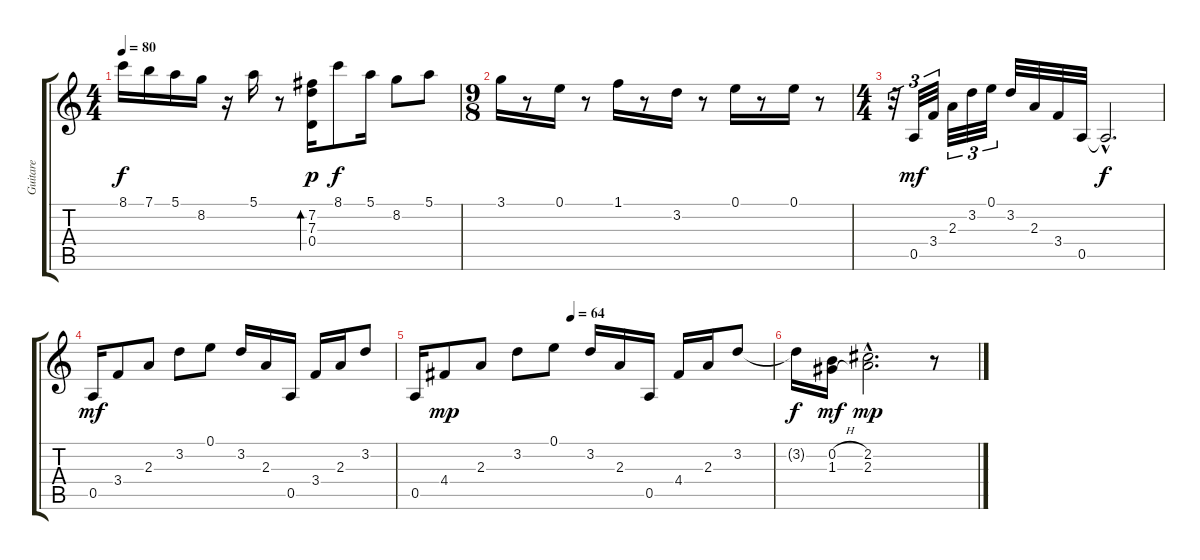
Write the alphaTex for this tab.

\track ("Guitare" "Guitare") {instrument acousticguitarnylon}
\staff {score tabs}
\tuning (E4 B3 G3 D3 A2 E2) {hide}
\ts (4 4)
\tempo 80
\clef g2
\ks c
8.1.16{dy f} 7.1.16 5.1.16 8.2.16 r.16 5.1.16 r.8 (7.2 7.3 0.4).16{bd 480 dy p} 8.1.8{dy f} 5.1.16 8.2.8 5.1.8 |
\ts (9 8)
3.1.16 r.8 0.1.16 r.8 1.1.16 r.8 3.2.16 r.8 0.1.16 r.8 0.1.16 r.8 |
\ts (4 4)
r.32{tu (3 2)} 0.5.32{tu (3 2) dy mf} 3.4.32{tu (3 2)} 2.3.32{tu (3 2)} 3.2.32{tu (3 2)} 0.1.32{tu (3 2)} 3.2.32 2.3.32 3.4.32 0.5.32 0.5{hac t}.2{d dy f} |
0.5.16{dy mf} 3.4.8 2.3.8 3.2.8 0.1.8 3.2.16 2.3.16 0.5.16 3.4.16 2.3.16 3.2.8 |
\tempo (64 0.4375)
0.5.16 4.4.8{dy mp} 2.3.8 3.2.8 0.1.8 3.2.16 2.3.16 0.5.16 4.4.16 2.3.16 3.2.8 |
3.2{t}.16{dy f} (0.2{h} 1.3{h}).16{dy mf} (2.2{hac} 2.3{hac}).2{d dy mp} r.8
